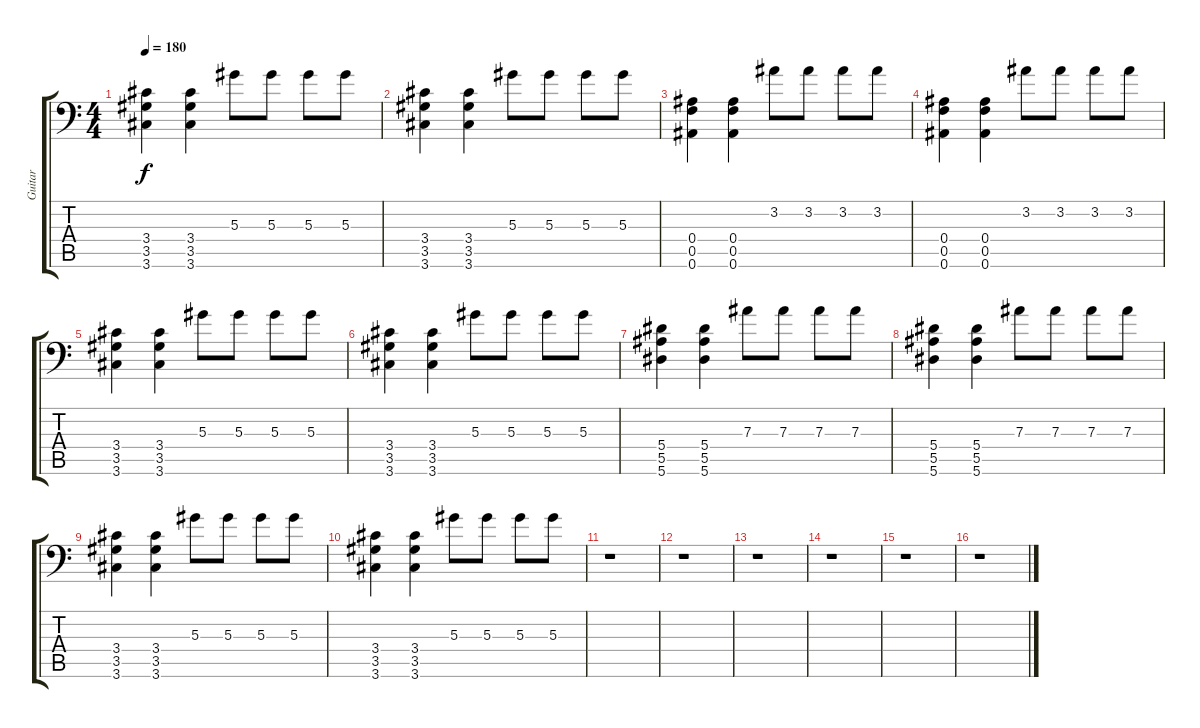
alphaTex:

\track ("Guitar" "Guitar") {instrument distortionguitar}
\staff {score tabs}
\tuning (C4 G3 Eb3 Bb2 F2 Bb1) {hide}
\ts (4 4)
\tempo 180
\clef f4
\ks c
(3.4 3.5 3.6).4{dy f} (3.4 3.5 3.6).4 5.3.8 5.3.8 5.3.8 5.3.8 |
(3.4 3.5 3.6).4 (3.4 3.5 3.6).4 5.3.8 5.3.8 5.3.8 5.3.8 |
(0.4 0.5 0.6).4 (0.4 0.5 0.6).4 3.2.8 3.2.8 3.2.8 3.2.8 |
(0.4 0.5 0.6).4 (0.4 0.5 0.6).4 3.2.8 3.2.8 3.2.8 3.2.8 |
(3.4 3.5 3.6).4 (3.4 3.5 3.6).4 5.3.8 5.3.8 5.3.8 5.3.8 |
(3.4 3.5 3.6).4 (3.4 3.5 3.6).4 5.3.8 5.3.8 5.3.8 5.3.8 |
(5.4 5.5 5.6).4 (5.4 5.5 5.6).4 7.3.8 7.3.8 7.3.8 7.3.8 |
(5.4 5.5 5.6).4 (5.4 5.5 5.6).4 7.3.8 7.3.8 7.3.8 7.3.8 |
(3.4 3.5 3.6).4 (3.4 3.5 3.6).4 5.3.8 5.3.8 5.3.8 5.3.8 |
(3.4 3.5 3.6).4 (3.4 3.5 3.6).4 5.3.8 5.3.8 5.3.8 5.3.8 |
r.1 |
r.1 |
r.1 |
r.1 |
r.1 |
r.1
